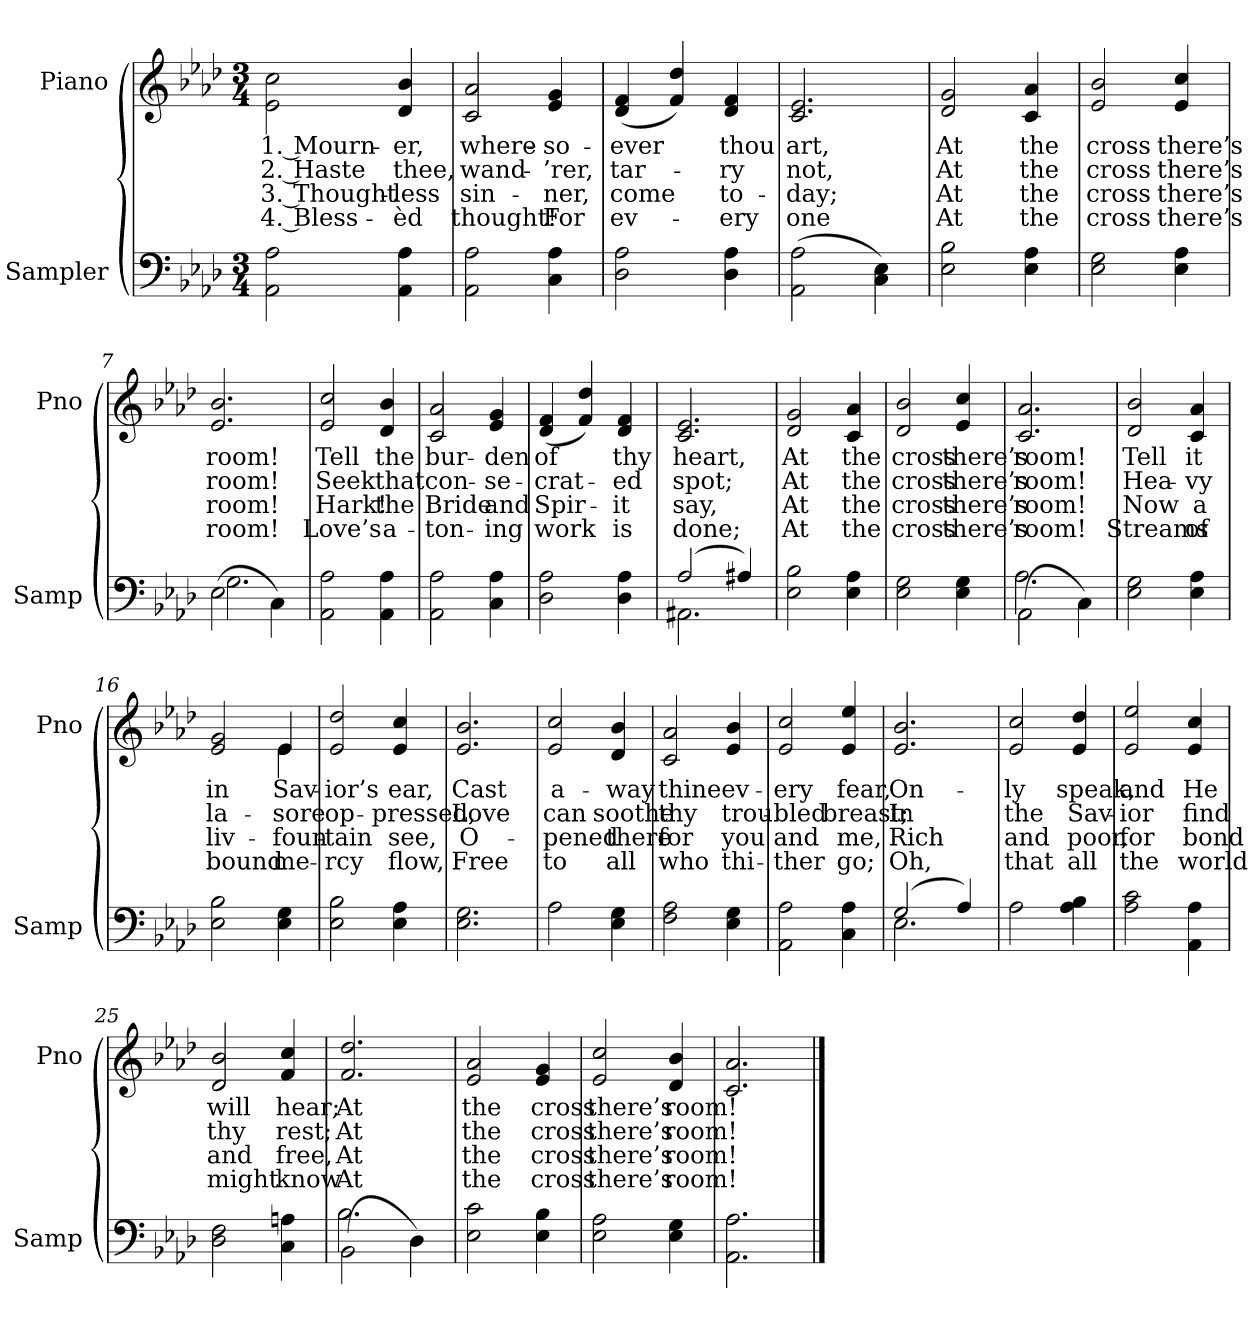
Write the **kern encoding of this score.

**kern	**kern	**text	**text	**text	**text
*part2	*part1	*part1	*part1	*part1	*part1
*staff2	*staff1	*staff1	*staff1	*staff1	*staff1
*I"Sampler	*I"Piano	*	*	*	*
*I'Samp	*I'Pno	*	*	*	*
*clefF4	*clefG2	*	*	*	*
*k[b-e-a-d-]	*k[b-e-a-d-]	*	*	*	*
*A-:	*A-:	*	*	*	*
*M3/4	*M3/4	*	*	*	*
=1	=1	=1	=1	=1	=1
2AA- 2A-	2e-\ 2cc\	1. Mourn-	2. Haste	3. Thought-	4. Bless-
4AA- 4A-	4d- 4b-	-er,	thee,	-less	-èd
=2	=2	=2	=2	=2	=2
2AA- 2A-	2c 2a-	where-	wand-	sin-	thought!
4C 4A-	4e- 4g	-so-	-’rer,	-ner,	For
=3	=3	=3	=3	=3	=3
2D- 2A-	(4d- 4f	-ever	tar-	come	ev-
.	4f 4dd-)	.	.	.	.
4D- 4A-	4d- 4f	thou	-ry	to-	-ery
=4	=4	=4	=4	=4	=4
(2AA-\ 2A-\	2.c 2.e-	art,	not,	-day;	one
4C\ 4E-\)	.	.	.	.	.
=5	=5	=5	=5	=5	=5
2E- 2B-	2d- 2g	At	At	At	At
4E- 4A-	4c 4a-	the	the	the	the
=6	=6	=6	=6	=6	=6
2E- 2G	2e- 2b-	cross	cross	cross	cross
4E- 4A-	4e- 4cc	there’s	there’s	there’s	there’s
=7	=7	=7	=7	=7	=7
*^	*	*	*	*	*
(2E-\	2.G	2.e-/ 2.b-/	room!	room!	room!	room!
4C\)	.	.	.	.	.	.
*v	*v	*	*	*	*	*
=8	=8	=8	=8	=8	=8
2AA- 2A-	2e- 2cc	Tell	Seek	Hark!	Love’s
4AA- 4A-	4d- 4b-	the	that	the	a-
=9	=9	=9	=9	=9	=9
2AA- 2A-	2c 2a-	bur-	con-	Bride	-ton-
4C 4A-	4e- 4g	-den	-se-	and	-ing
=10	=10	=10	=10	=10	=10
2D- 2A-	(4d- 4f	of	-crat-	Spir-	work
.	4f 4dd-)	.	.	.	.
4D- 4A-	4d- 4f	thy	-ed	-it	is
=11	=11	=11	=11	=11	=11
*^	*	*	*	*	*
(2A-/	2.AA#	2.c 2.e-	heart,	spot;	say,	done;
4A#X/)	.	.	.	.	.	.
*v	*v	*	*	*	*	*
=12	=12	=12	=12	=12	=12
2E- 2B-	2d- 2g	At	At	At	At
4E- 4A-	4c 4a-	the	the	the	the
=13	=13	=13	=13	=13	=13
2E- 2G	2d- 2b-	cross	cross	cross	cross
4E- 4G	4e- 4cc	there’s	there’s	there’s	there’s
=14	=14	=14	=14	=14	=14
*^	*	*	*	*	*
(2AA-\	2.A-	2.c 2.a-	room!	room!	room!	room!
4C\)	.	.	.	.	.	.
*v	*v	*	*	*	*	*
=15	=15	=15	=15	=15	=15
2E- 2G	2d- 2b-	Tell	Hea-	Now	Streams
4E- 4A-	4c 4a-	it	-vy	a	of
=16	=16	=16	=16	=16	=16
*	*^	*	*	*	*
2E- 2B-	2e- 2g	2ryy	in	la-	liv-	bound-
4E- 4G	4e-/	4e-	Sav-	sore	foun-	me-
*	*v	*v	*	*	*	*
=17	=17	=17	=17	=17	=17
2E- 2B-	2e- 2dd-	-ior’s	op-	-tain	-rcy
4E- 4A-	4e- 4cc	ear,	-pressed,	see,	flow,
=18	=18	=18	=18	=18	=18
2.E- 2.G	2.e- 2.b-	Cast	Love	O-	Free
=19	=19	=19	=19	=19	=19
2A-	2e- 2cc	a-	can	-pened	to
4E- 4G	4d- 4b-	-way	soothe	there	all
=20	=20	=20	=20	=20	=20
2F 2A-	2c 2a-	thine	thy	for	who
4E- 4G	4e- 4b-	ev-	trou-	you	thi-
=21	=21	=21	=21	=21	=21
2AA- 2A-	2e- 2cc	-ery	-bled	and	-ther
4C 4A-	4e- 4ee-	fear,	breast;	me,	go;
=22	=22	=22	=22	=22	=22
*^	*	*	*	*	*
(2G/	2.E-	2.e- 2.b-	On-	In	Rich	Oh,
4A-/)	.	.	.	.	.	.
*v	*v	*	*	*	*	*
=23	=23	=23	=23	=23	=23
2A-	2e- 2cc	-ly	the	and	that
4A- 4B-	4e- 4dd-	speak,	Sav-	poor,	all
=24	=24	=24	=24	=24	=24
2A- 2c	2e- 2ee-	and	-ior	for	the
4AA- 4A-	4e- 4cc	He	find	bond	world
=25	=25	=25	=25	=25	=25
2D- 2F	2d- 2b-	will	thy	and	might
4C 4An	4f 4cc	hear;	rest;	free,	know
=26	=26	=26	=26	=26	=26
*^	*	*	*	*	*
(2BB-\	2.B-	2.f 2.dd-	At	At	At	At
4D-\)	.	.	.	.	.	.
*v	*v	*	*	*	*	*
=27	=27	=27	=27	=27	=27
2E- 2c	2e- 2a-	the	the	the	the
4E- 4B-	4e- 4g	cross	cross	cross	cross
=28	=28	=28	=28	=28	=28
2E- 2A-	2e- 2cc	there’s	there’s	there’s	there’s
4E- 4G	4d- 4b-	room!	room!	room!	room!
=29	=29	=29	=29	=29	=29
2.AA- 2.A-	2.c 2.a-	.	.	.	.
==	==	==	==	==	==
*-	*-	*-	*-	*-	*-
